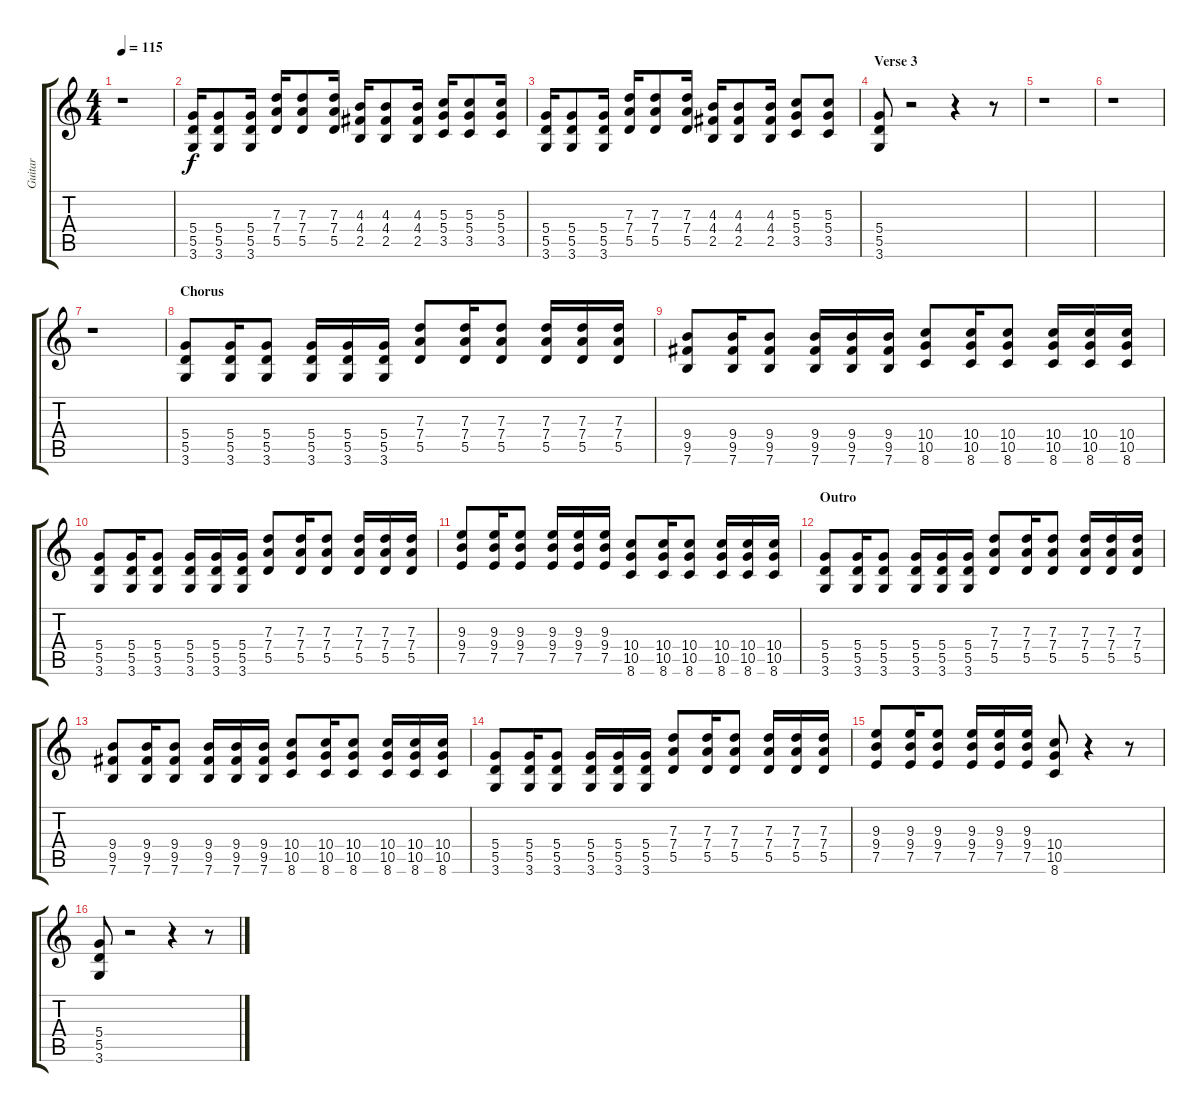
\track ("Guitar" "Guitar") {instrument distortionguitar}
\staff {score tabs}
\tuning (E4 B3 G3 D3 A2 E2) {hide}
\ts (4 4)
\tempo 115
\clef g2
\ks c
r.1{dy f} |
(5.4 5.5 3.6).16 (5.4 5.5 3.6).8 (5.4 5.5 3.6).16 (7.3 7.4 5.5).16 (7.3 7.4 5.5).8 (7.3 7.4 5.5).16 (4.3 4.4 2.5).16 (4.3 4.4 2.5).8 (4.3 4.4 2.5).16 (5.3 5.4 3.5).16 (5.3 5.4 3.5).8 (5.3 5.4 3.5).16 |
(5.4 5.5 3.6).16 (5.4 5.5 3.6).8 (5.4 5.5 3.6).16 (7.3 7.4 5.5).16 (7.3 7.4 5.5).8 (7.3 7.4 5.5).16 (4.3 4.4 2.5).16 (4.3 4.4 2.5).8 (4.3 4.4 2.5).16 (5.3 5.4 3.5).8 (5.3 5.4 3.5).8 |
\section ("" "Verse 3")
(5.4 5.5 3.6).8 r.2 r.4 r.8 |
r.1 |
r.1 |
r.1 |
\section ("" "Chorus")
(5.4 5.5 3.6).8 (5.4 5.5 3.6).16 (5.4 5.5 3.6).8 (5.4 5.5 3.6).16 (5.4 5.5 3.6).16 (5.4 5.5 3.6).16 (7.3 7.4 5.5).8 (7.3 7.4 5.5).16 (7.3 7.4 5.5).8 (7.3 7.4 5.5).16 (7.3 7.4 5.5).16 (7.3 7.4 5.5).16 |
(9.4 9.5 7.6).8 (9.4 9.5 7.6).16 (9.4 9.5 7.6).8 (9.4 9.5 7.6).16 (9.4 9.5 7.6).16 (9.4 9.5 7.6).16 (10.4 10.5 8.6).8 (10.4 10.5 8.6).16 (10.4 10.5 8.6).8 (10.4 10.5 8.6).16 (10.4 10.5 8.6).16 (10.4 10.5 8.6).16 |
(5.4 5.5 3.6).8 (5.4 5.5 3.6).16 (5.4 5.5 3.6).8 (5.4 5.5 3.6).16 (5.4 5.5 3.6).16 (5.4 5.5 3.6).16 (7.3 7.4 5.5).8 (7.3 7.4 5.5).16 (7.3 7.4 5.5).8 (7.3 7.4 5.5).16 (7.3 7.4 5.5).16 (7.3 7.4 5.5).16 |
(9.3 9.4 7.5).8 (9.3 9.4 7.5).16 (9.3 9.4 7.5).8 (9.3 9.4 7.5).16 (9.3 9.4 7.5).16 (9.3 9.4 7.5).16 (10.4 10.5 8.6).8 (10.4 10.5 8.6).16 (10.4 10.5 8.6).8 (10.4 10.5 8.6).16 (10.4 10.5 8.6).16 (10.4 10.5 8.6).16 |
\section ("" "Outro")
(5.4 5.5 3.6).8 (5.4 5.5 3.6).16 (5.4 5.5 3.6).8 (5.4 5.5 3.6).16 (5.4 5.5 3.6).16 (5.4 5.5 3.6).16 (7.3 7.4 5.5).8 (7.3 7.4 5.5).16 (7.3 7.4 5.5).8 (7.3 7.4 5.5).16 (7.3 7.4 5.5).16 (7.3 7.4 5.5).16 |
(9.4 9.5 7.6).8 (9.4 9.5 7.6).16 (9.4 9.5 7.6).8 (9.4 9.5 7.6).16 (9.4 9.5 7.6).16 (9.4 9.5 7.6).16 (10.4 10.5 8.6).8 (10.4 10.5 8.6).16 (10.4 10.5 8.6).8 (10.4 10.5 8.6).16 (10.4 10.5 8.6).16 (10.4 10.5 8.6).16 |
(5.4 5.5 3.6).8 (5.4 5.5 3.6).16 (5.4 5.5 3.6).8 (5.4 5.5 3.6).16 (5.4 5.5 3.6).16 (5.4 5.5 3.6).16 (7.3 7.4 5.5).8 (7.3 7.4 5.5).16 (7.3 7.4 5.5).8 (7.3 7.4 5.5).16 (7.3 7.4 5.5).16 (7.3 7.4 5.5).16 |
(9.3 9.4 7.5).8 (9.3 9.4 7.5).16 (9.3 9.4 7.5).8 (9.3 9.4 7.5).16 (9.3 9.4 7.5).16 (9.3 9.4 7.5).16 (10.4 10.5 8.6).8 r.4 r.8 |
(5.4 5.5 3.6).8 r.2 r.4 r.8
